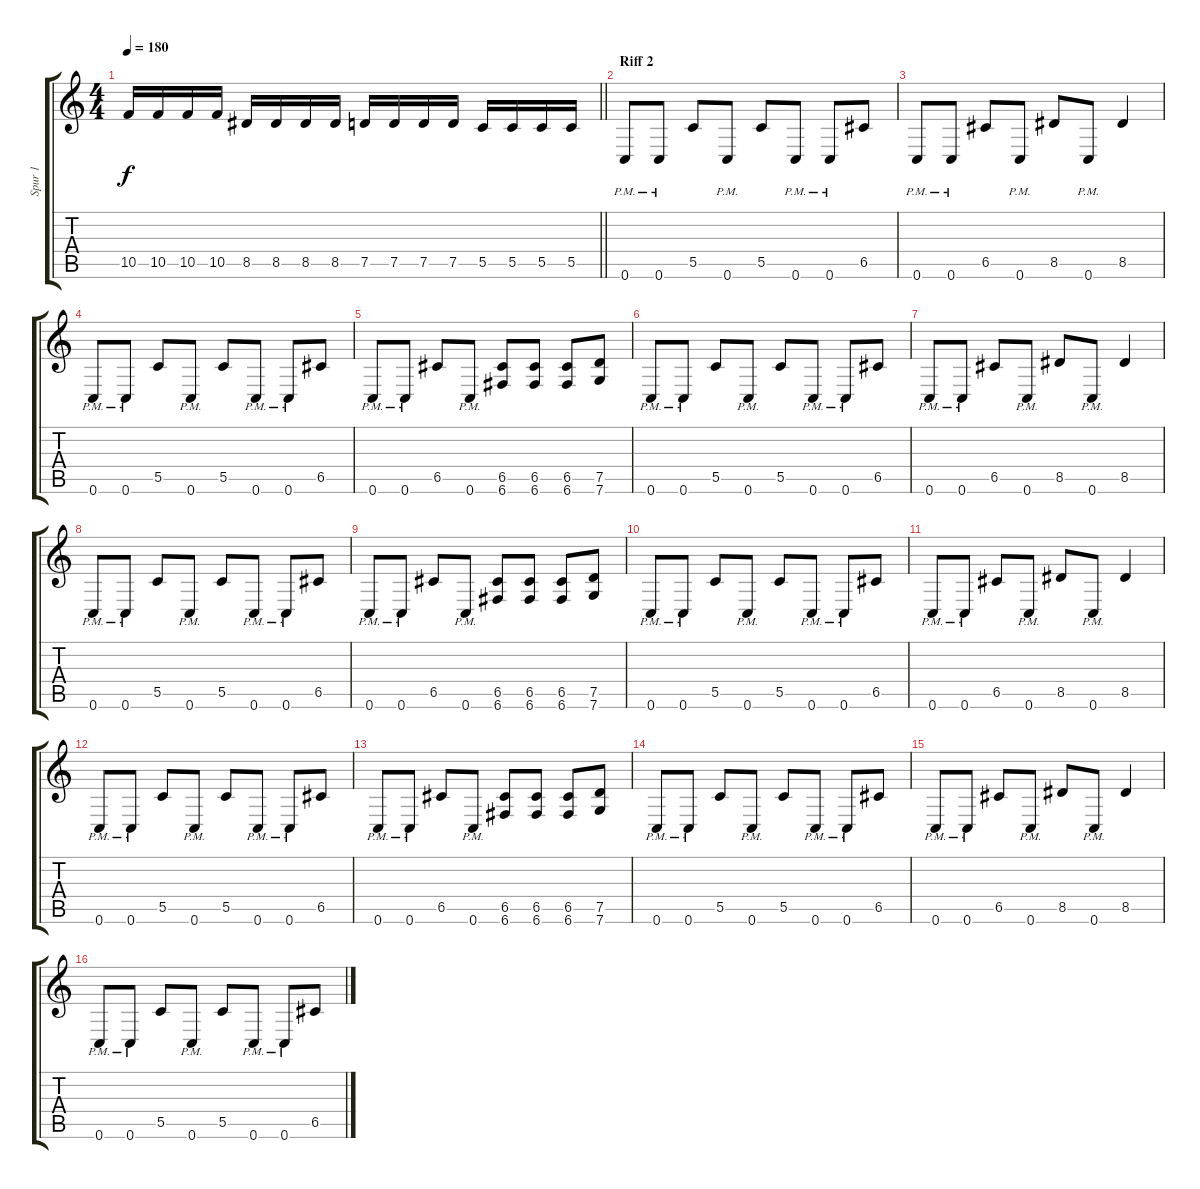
\track ("Spur 1" "Spur 1") {instrument distortionguitar}
\staff {score tabs}
\tuning (D4 A3 F3 C3 G2 C2) {hide}
\ts (4 4)
\tempo 180
\clef g2
\barLineRight lightlight
\ks c
10.5.16{dy f} 10.5.16 10.5.16 10.5.16 8.5.16 8.5.16 8.5.16 8.5.16 7.5.16 7.5.16 7.5.16 7.5.16 5.5.16 5.5.16 5.5.16 5.5.16 |
\section ("" "Riff 2")
0.6{pm}.8 0.6{pm}.8 5.5.8 0.6{pm}.8 5.5.8 0.6{pm}.8 0.6{pm}.8 6.5.8 |
0.6{pm}.8 0.6{pm}.8 6.5.8 0.6{pm}.8 8.5.8 0.6{pm}.8 8.5.4 |
0.6{pm}.8 0.6{pm}.8 5.5.8 0.6{pm}.8 5.5.8 0.6{pm}.8 0.6{pm}.8 6.5.8 |
0.6{pm}.8 0.6{pm}.8 6.5.8 0.6{pm}.8 (6.5 6.6).8 (6.5 6.6).8 (6.5 6.6).8 (7.5 7.6).8 |
0.6{pm}.8 0.6{pm}.8 5.5.8 0.6{pm}.8 5.5.8 0.6{pm}.8 0.6{pm}.8 6.5.8 |
0.6{pm}.8 0.6{pm}.8 6.5.8 0.6{pm}.8 8.5.8 0.6{pm}.8 8.5.4 |
0.6{pm}.8 0.6{pm}.8 5.5.8 0.6{pm}.8 5.5.8 0.6{pm}.8 0.6{pm}.8 6.5.8 |
0.6{pm}.8 0.6{pm}.8 6.5.8 0.6{pm}.8 (6.5 6.6).8 (6.5 6.6).8 (6.5 6.6).8 (7.5 7.6).8 |
0.6{pm}.8 0.6{pm}.8 5.5.8 0.6{pm}.8 5.5.8 0.6{pm}.8 0.6{pm}.8 6.5.8 |
0.6{pm}.8 0.6{pm}.8 6.5.8 0.6{pm}.8 8.5.8 0.6{pm}.8 8.5.4 |
0.6{pm}.8 0.6{pm}.8 5.5.8 0.6{pm}.8 5.5.8 0.6{pm}.8 0.6{pm}.8 6.5.8 |
0.6{pm}.8 0.6{pm}.8 6.5.8 0.6{pm}.8 (6.5 6.6).8 (6.5 6.6).8 (6.5 6.6).8 (7.5 7.6).8 |
0.6{pm}.8 0.6{pm}.8 5.5.8 0.6{pm}.8 5.5.8 0.6{pm}.8 0.6{pm}.8 6.5.8 |
0.6{pm}.8 0.6{pm}.8 6.5.8 0.6{pm}.8 8.5.8 0.6{pm}.8 8.5.4 |
0.6{pm}.8 0.6{pm}.8 5.5.8 0.6{pm}.8 5.5.8 0.6{pm}.8 0.6{pm}.8 6.5.8
